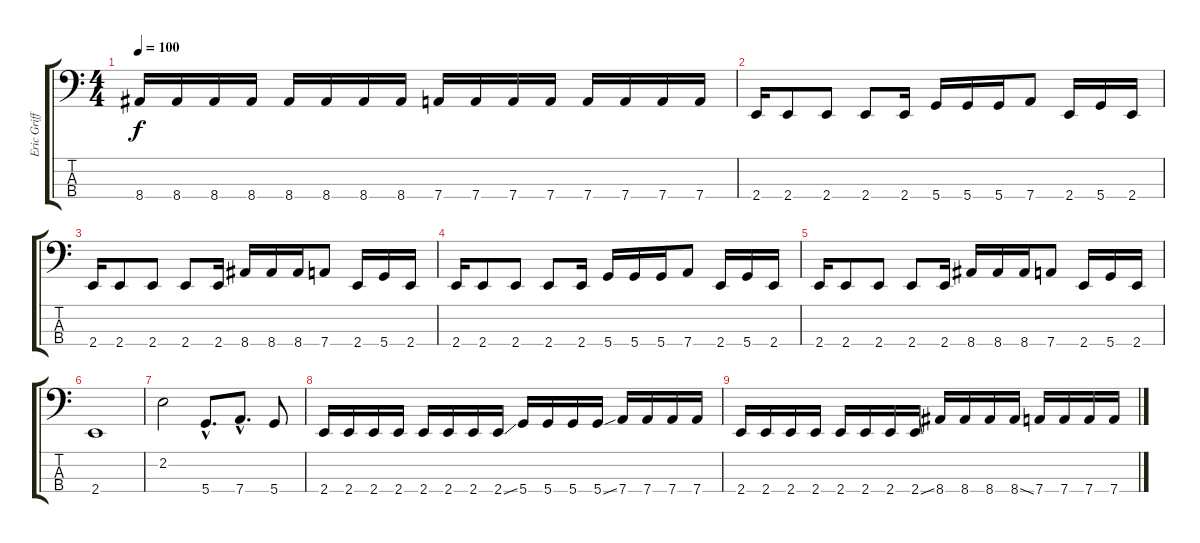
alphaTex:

\track ("Eric Griffin Clean" "Eric Griff") {instrument electricbassfinger}
\staff {score tabs}
\tuning (G2 D2 A1 D1) {hide}
\ts (4 4)
\tempo 100
\clef f4
\ks c
8.4.16{dy f} 8.4.16 8.4.16 8.4.16 8.4.16 8.4.16 8.4.16 8.4.16 7.4.16 7.4.16 7.4.16 7.4.16 7.4.16 7.4.16 7.4.16 7.4.16 |
2.4.16 2.4.8 2.4.8 2.4.8 2.4.16 5.4.16 5.4.16 5.4.16 7.4.8 2.4.16 5.4.16 2.4.16 |
2.4.16 2.4.8 2.4.8 2.4.8 2.4.16 8.4.16 8.4.16 8.4.16 7.4.8 2.4.16 5.4.16 2.4.16 |
2.4.16 2.4.8 2.4.8 2.4.8 2.4.16 5.4.16 5.4.16 5.4.16 7.4.8 2.4.16 5.4.16 2.4.16 |
2.4.16 2.4.8 2.4.8 2.4.8 2.4.16 8.4.16 8.4.16 8.4.16 7.4.8 2.4.16 5.4.16 2.4.16 |
2.4.1 |
2.2.2 5.4{hac}.8{d} 7.4{hac}.8{d} 5.4.8 |
2.4.16 2.4.16 2.4.16 2.4.16 2.4.16 2.4.16 2.4.16 2.4{ss}.16 5.4.16 5.4.16 5.4.16 5.4{ss}.16 7.4.16 7.4.16 7.4.16 7.4.16 |
2.4.16 2.4.16 2.4.16 2.4.16 2.4.16 2.4.16 2.4.16 2.4{ss}.16 8.4.16 8.4.16 8.4.16 8.4{ss}.16 7.4.16 7.4.16 7.4.16 7.4.16
